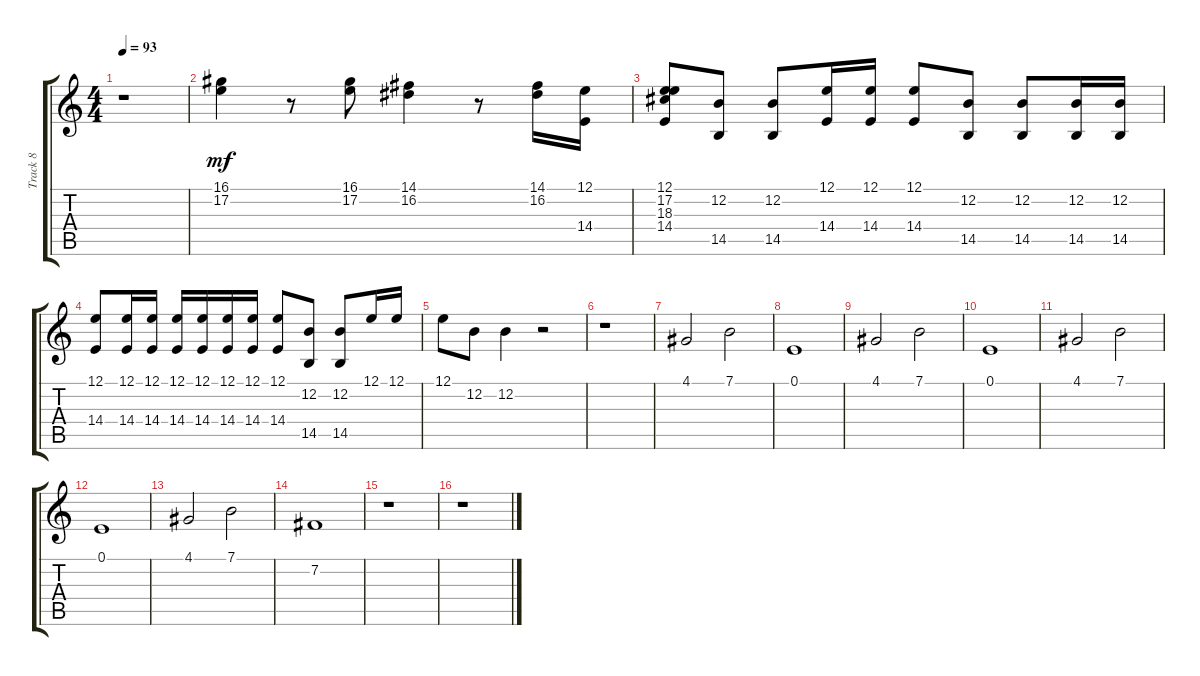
\track ("Track 8" "Track 8") {instrument synthvoice}
\staff {score tabs}
\tuning (E4 B3 G3 D3 A2 E2) {hide}
\ts (4 4)
\tempo 93
\clef g2
\ks c
r.1{dy mf} |
(16.1 17.2).4 r.8 (16.1 17.2).8 (14.1 16.2).4 r.8 (14.1 16.2).16 (12.1 14.4).16 |
(12.1 17.2 18.3 14.4).8 (12.2 14.5).8 (12.2 14.5).8 (12.1 14.4).16 (12.1 14.4).16 (12.1 14.4).8 (12.2 14.5).8 (12.2 14.5).8 (12.2 14.5).16 (12.2 14.5).16 |
(12.1 14.4).8 (12.1 14.4).16 (12.1 14.4).16 (12.1 14.4).16 (12.1 14.4).16 (12.1 14.4).16 (12.1 14.4).16 (12.1 14.4).8 (12.2 14.5).8 (12.2 14.5).8 12.1.16 12.1.16 |
12.1.8 12.2.8 12.2.4 r.2 |
r.1 |
4.1.2 7.1.2 |
0.1.1 |
4.1.2 7.1.2 |
0.1.1 |
4.1.2 7.1.2 |
0.1.1 |
4.1.2 7.1.2 |
7.2.1 |
r.1 |
r.1
